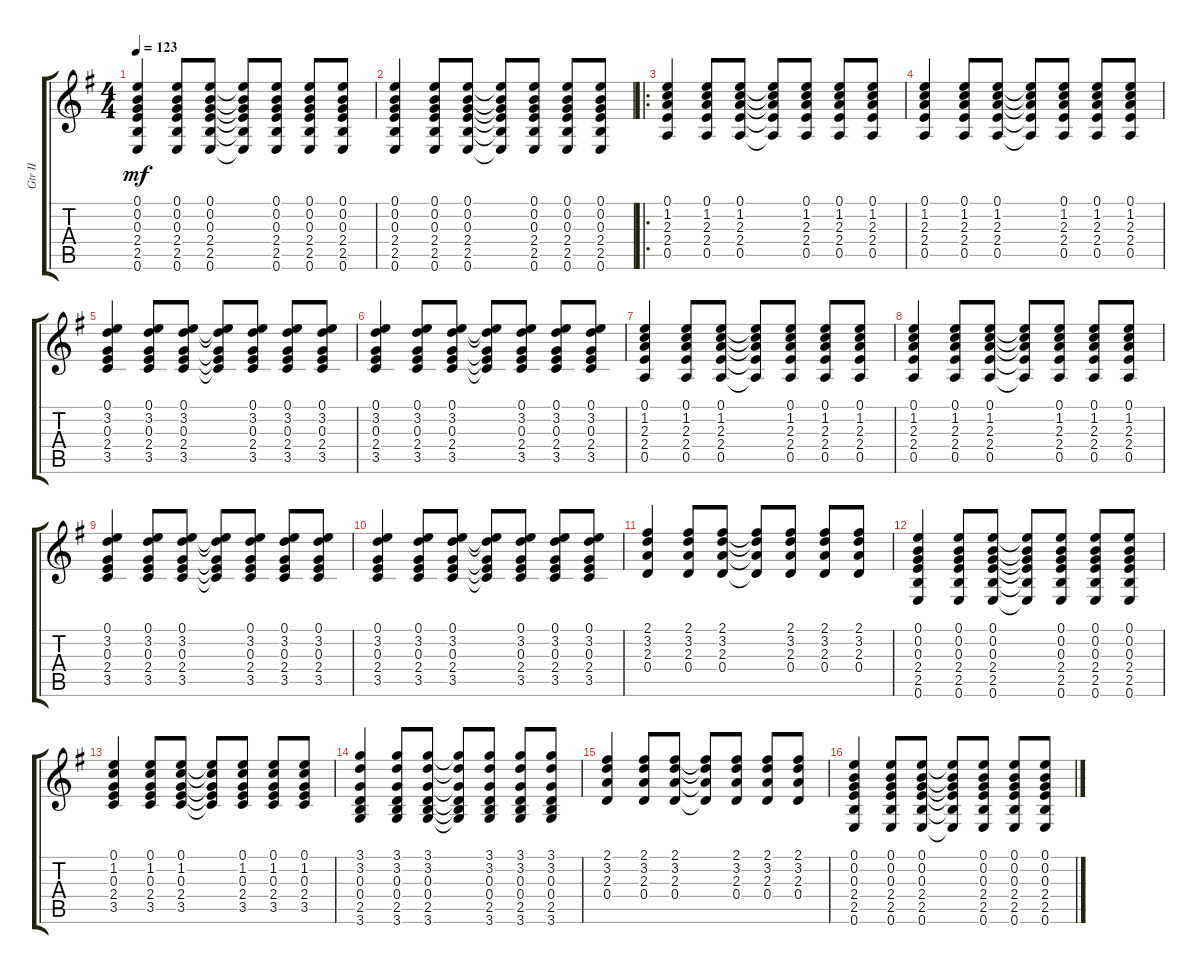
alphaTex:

\track ("Gtr II" "Gtr II") {instrument acousticguitarsteel}
\staff {score tabs}
\tuning (E4 B3 G3 D3 A2 E2) {hide}
\ts (4 4)
\tempo 123
\clef g2
\ks eminor
(0.1 0.2 0.3 2.4 2.5 0.6).4{dy mf} (0.1 0.2 0.3 2.4 2.5 0.6).8 (0.1 0.2 0.3 2.4 2.5 0.6).8 (0.1{t} 0.2{t} 0.3{t} 2.4{t} 2.5{t} 0.6{t}).8 (0.1 0.2 0.3 2.4 2.5 0.6).8 (0.1 0.2 0.3 2.4 2.5 0.6).8 (0.1 0.2 0.3 2.4 2.5 0.6).8 |
(0.1 0.2 0.3 2.4 2.5 0.6).4 (0.1 0.2 0.3 2.4 2.5 0.6).8 (0.1 0.2 0.3 2.4 2.5 0.6).8 (0.1{t} 0.2{t} 0.3{t} 2.4{t} 2.5{t} 0.6{t}).8 (0.1 0.2 0.3 2.4 2.5 0.6).8 (0.1 0.2 0.3 2.4 2.5 0.6).8 (0.1 0.2 0.3 2.4 2.5 0.6).8 |
\ro
(0.1 1.2 2.3 2.4 0.5).4 (0.1 1.2 2.3 2.4 0.5).8 (0.1 1.2 2.3 2.4 0.5).8 (0.1{t} 1.2{t} 2.3{t} 2.4{t} 0.5{t}).8 (0.1 1.2 2.3 2.4 0.5).8 (0.1 1.2 2.3 2.4 0.5).8 (0.1 1.2 2.3 2.4 0.5).8 |
(0.1 1.2 2.3 2.4 0.5).4 (0.1 1.2 2.3 2.4 0.5).8 (0.1 1.2 2.3 2.4 0.5).8 (0.1{t} 1.2{t} 2.3{t} 2.4{t} 0.5{t}).8 (0.1 1.2 2.3 2.4 0.5).8 (0.1 1.2 2.3 2.4 0.5).8 (0.1 1.2 2.3 2.4 0.5).8 |
(0.1 3.2 0.3 2.4 3.5).4 (0.1 3.2 0.3 2.4 3.5).8 (0.1 3.2 0.3 2.4 3.5).8 (0.1{t} 3.2{t} 0.3{t} 2.4{t} 3.5{t}).8 (0.1 3.2 0.3 2.4 3.5).8 (0.1 3.2 0.3 2.4 3.5).8 (0.1 3.2 0.3 2.4 3.5).8 |
(0.1 3.2 0.3 2.4 3.5).4 (0.1 3.2 0.3 2.4 3.5).8 (0.1 3.2 0.3 2.4 3.5).8 (0.1{t} 3.2{t} 0.3{t} 2.4{t} 3.5{t}).8 (0.1 3.2 0.3 2.4 3.5).8 (0.1 3.2 0.3 2.4 3.5).8 (0.1 3.2 0.3 2.4 3.5).8 |
(0.1 1.2 2.3 2.4 0.5).4 (0.1 1.2 2.3 2.4 0.5).8 (0.1 1.2 2.3 2.4 0.5).8 (0.1{t} 1.2{t} 2.3{t} 2.4{t} 0.5{t}).8 (0.1 1.2 2.3 2.4 0.5).8 (0.1 1.2 2.3 2.4 0.5).8 (0.1 1.2 2.3 2.4 0.5).8 |
(0.1 1.2 2.3 2.4 0.5).4 (0.1 1.2 2.3 2.4 0.5).8 (0.1 1.2 2.3 2.4 0.5).8 (0.1{t} 1.2{t} 2.3{t} 2.4{t} 0.5{t}).8 (0.1 1.2 2.3 2.4 0.5).8 (0.1 1.2 2.3 2.4 0.5).8 (0.1 1.2 2.3 2.4 0.5).8 |
(0.1 3.2 0.3 2.4 3.5).4 (0.1 3.2 0.3 2.4 3.5).8 (0.1 3.2 0.3 2.4 3.5).8 (0.1{t} 3.2{t} 0.3{t} 2.4{t} 3.5{t}).8 (0.1 3.2 0.3 2.4 3.5).8 (0.1 3.2 0.3 2.4 3.5).8 (0.1 3.2 0.3 2.4 3.5).8 |
(0.1 3.2 0.3 2.4 3.5).4 (0.1 3.2 0.3 2.4 3.5).8 (0.1 3.2 0.3 2.4 3.5).8 (0.1{t} 3.2{t} 0.3{t} 2.4{t} 3.5{t}).8 (0.1 3.2 0.3 2.4 3.5).8 (0.1 3.2 0.3 2.4 3.5).8 (0.1 3.2 0.3 2.4 3.5).8 |
(2.1 3.2 2.3 0.4).4 (2.1 3.2 2.3 0.4).8 (2.1 3.2 2.3 0.4).8 (2.1{t} 3.2{t} 2.3{t} 0.4{t}).8 (2.1 3.2 2.3 0.4).8 (2.1 3.2 2.3 0.4).8 (2.1 3.2 2.3 0.4).8 |
(0.1 0.2 0.3 2.4 2.5 0.6).4 (0.1 0.2 0.3 2.4 2.5 0.6).8 (0.1 0.2 0.3 2.4 2.5 0.6).8 (0.1{t} 0.2{t} 0.3{t} 2.4{t} 2.5{t} 0.6{t}).8 (0.1 0.2 0.3 2.4 2.5 0.6).8 (0.1 0.2 0.3 2.4 2.5 0.6).8 (0.1 0.2 0.3 2.4 2.5 0.6).8 |
(0.1 1.2 0.3 2.4 3.5).4 (0.1 1.2 0.3 2.4 3.5).8 (0.1 1.2 0.3 2.4 3.5).8 (0.1{t} 1.2{t} 0.3{t} 2.4{t} 3.5{t}).8 (0.1 1.2 0.3 2.4 3.5).8 (0.1 1.2 0.3 2.4 3.5).8 (0.1 1.2 0.3 2.4 3.5).8 |
(3.1 3.2 0.3 0.4 2.5 3.6).4 (3.1 3.2 0.3 0.4 2.5 3.6).8 (3.1 3.2 0.3 0.4 2.5 3.6).8 (3.1{t} 3.2{t} 0.3{t} 0.4{t} 2.5{t} 3.6{t}).8 (3.1 3.2 0.3 0.4 2.5 3.6).8 (3.1 3.2 0.3 0.4 2.5 3.6).8 (3.1 3.2 0.3 0.4 2.5 3.6).8 |
(2.1 3.2 2.3 0.4).4 (2.1 3.2 2.3 0.4).8 (2.1 3.2 2.3 0.4).8 (2.1{t} 3.2{t} 2.3{t} 0.4{t}).8 (2.1 3.2 2.3 0.4).8 (2.1 3.2 2.3 0.4).8 (2.1 3.2 2.3 0.4).8 |
(0.1 0.2 0.3 2.4 2.5 0.6).4 (0.1 0.2 0.3 2.4 2.5 0.6).8 (0.1 0.2 0.3 2.4 2.5 0.6).8 (0.1{t} 0.2{t} 0.3{t} 2.4{t} 2.5{t} 0.6{t}).8 (0.1 0.2 0.3 2.4 2.5 0.6).8 (0.1 0.2 0.3 2.4 2.5 0.6).8 (0.1 0.2 0.3 2.4 2.5 0.6).8
